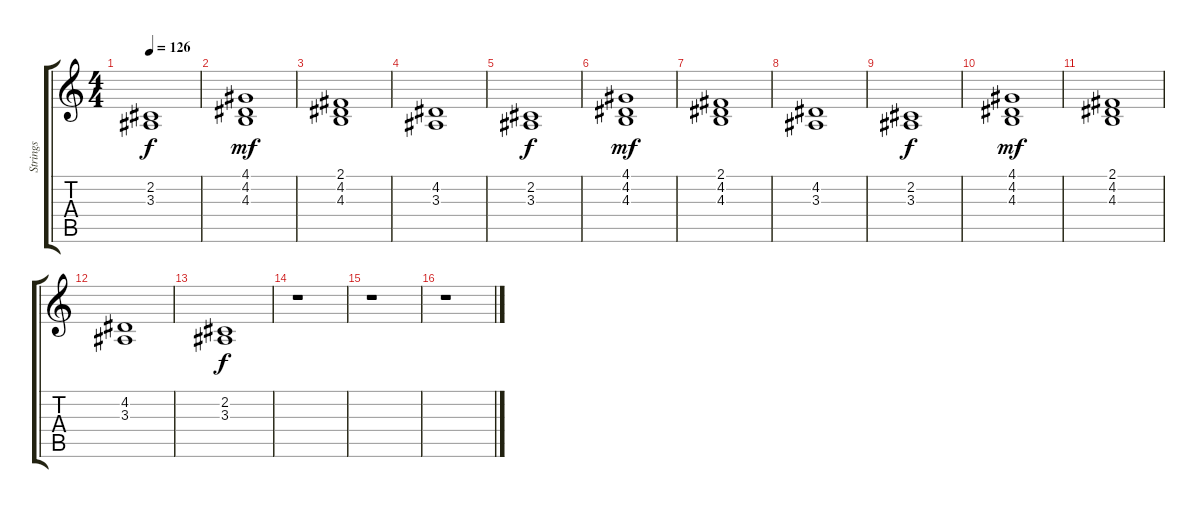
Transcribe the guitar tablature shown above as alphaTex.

\track ("Strings" "Strings") {instrument synthstrings2}
\staff {score tabs}
\tuning (E4 B3 G3 D3 A2 E2) {hide}
\ts (4 4)
\tempo 126
\clef g2
\ks c
(2.2 3.3).1{dy f} |
(4.1 4.2 4.3).1{dy mf} |
(2.1 4.2 4.3).1 |
(4.2 3.3).1 |
(2.2 3.3).1{dy f} |
(4.1 4.2 4.3).1{dy mf} |
(2.1 4.2 4.3).1 |
(4.2 3.3).1 |
(2.2 3.3).1{dy f} |
(4.1 4.2 4.3).1{dy mf} |
(2.1 4.2 4.3).1 |
(4.2 3.3).1 |
(2.2 3.3).1{dy f} |
r.1 |
r.1 |
r.1
